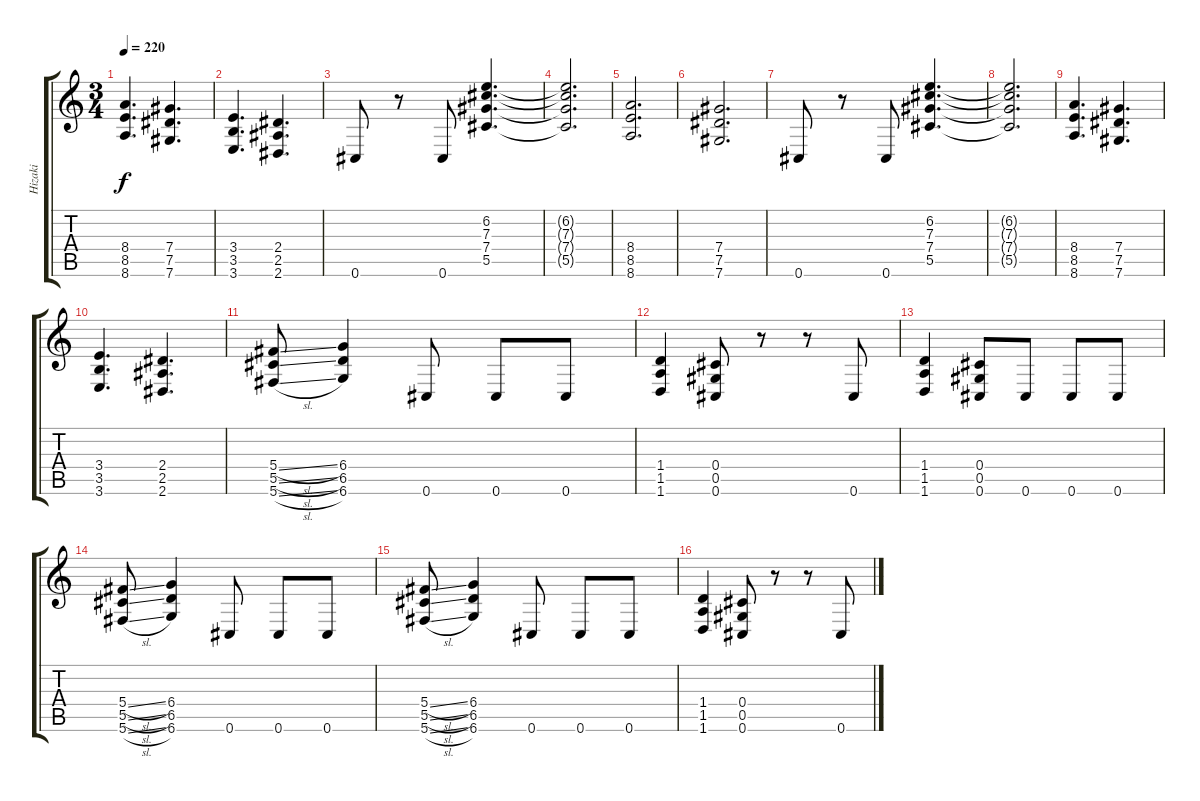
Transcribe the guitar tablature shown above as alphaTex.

\track ("Hizaki" "Hizaki") {instrument distortionguitar}
\staff {score tabs}
\tuning (Eb4 Bb3 Gb3 Db3 Ab2 Db2) {hide}
\ts (3 4)
\tempo 220
\clef g2
\ks c
(8.4 8.5 8.6).4{d dy f} (7.4 7.5 7.6).4{d} |
(3.4 3.5 3.6).4{d} (2.4 2.5 2.6).4{d} |
0.6.8 r.8 0.6.8 (6.2 7.3 7.4 5.5).4{d} |
(6.2{t} 7.3{t} 7.4{t} 5.5{t}).2{d} |
(8.4 8.5 8.6).2{d} |
(7.4 7.5 7.6).2{d} |
0.6.8 r.8 0.6.8 (6.2 7.3 7.4 5.5).4{d} |
(6.2{t} 7.3{t} 7.4{t} 5.5{t}).2{d} |
(8.4 8.5 8.6).4{d} (7.4 7.5 7.6).4{d} |
(3.4 3.5 3.6).4{d} (2.4 2.5 2.6).4{d} |
(5.4{sl} 5.5{sl} 5.6{sl}).8 (6.4 6.5 6.6).4 0.6.8 0.6.8 0.6.8 |
(1.4 1.5 1.6).4 (0.4 0.5 0.6).8 r.8 r.8 0.6.8 |
(1.4 1.5 1.6).4 (0.4 0.5 0.6).8 0.6.8 0.6.8 0.6.8 |
(5.4{sl} 5.5{sl} 5.6{sl}).8 (6.4 6.5 6.6).4 0.6.8 0.6.8 0.6.8 |
(5.4{sl} 5.5{sl} 5.6{sl}).8 (6.4 6.5 6.6).4 0.6.8 0.6.8 0.6.8 |
(1.4 1.5 1.6).4 (0.4 0.5 0.6).8 r.8 r.8 0.6.8
